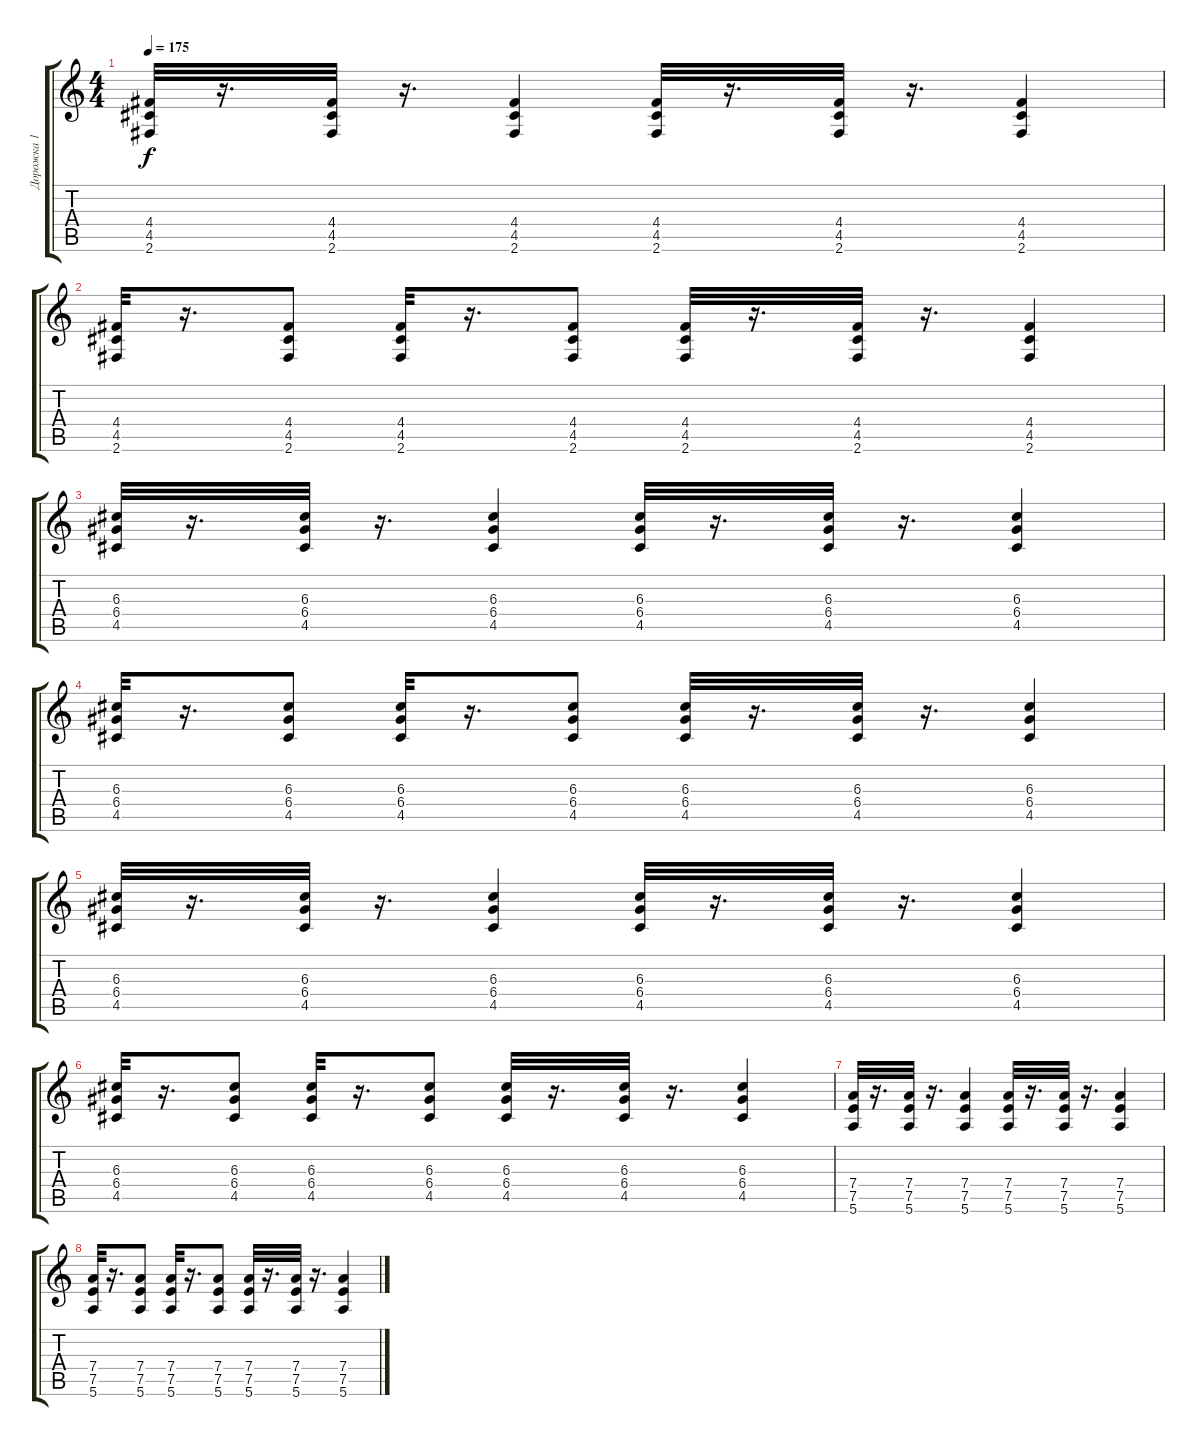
\track ("Дорожка 1" "Дорожка 1") {instrument distortionguitar}
\staff {score tabs}
\tuning (E4 B3 G3 D3 A2 E2) {hide}
\ts (4 4)
\tempo 175
\clef g2
\ks c
(4.4 4.5 2.6).32{dy f} r.16{d} (4.4 4.5 2.6).32 r.16{d} (4.4 4.5 2.6).4 (4.4 4.5 2.6).32 r.16{d} (4.4 4.5 2.6).32 r.16{d} (4.4 4.5 2.6).4 |
(4.4 4.5 2.6).32 r.16{d} (4.4 4.5 2.6).8 (4.4 4.5 2.6).32 r.16{d} (4.4 4.5 2.6).8 (4.4 4.5 2.6).32 r.16{d} (4.4 4.5 2.6).32 r.16{d} (4.4 4.5 2.6).4 |
(6.3 6.4 4.5).32 r.16{d} (6.3 6.4 4.5).32 r.16{d} (6.3 6.4 4.5).4 (6.3 6.4 4.5).32 r.16{d} (6.3 6.4 4.5).32 r.16{d} (6.3 6.4 4.5).4 |
(6.3 6.4 4.5).32 r.16{d} (6.3 6.4 4.5).8 (6.3 6.4 4.5).32 r.16{d} (6.3 6.4 4.5).8 (6.3 6.4 4.5).32 r.16{d} (6.3 6.4 4.5).32 r.16{d} (6.3 6.4 4.5).4 |
(6.3 6.4 4.5).32 r.16{d} (6.3 6.4 4.5).32 r.16{d} (6.3 6.4 4.5).4 (6.3 6.4 4.5).32 r.16{d} (6.3 6.4 4.5).32 r.16{d} (6.3 6.4 4.5).4 |
(6.3 6.4 4.5).32 r.16{d} (6.3 6.4 4.5).8 (6.3 6.4 4.5).32 r.16{d} (6.3 6.4 4.5).8 (6.3 6.4 4.5).32 r.16{d} (6.3 6.4 4.5).32 r.16{d} (6.3 6.4 4.5).4 |
(7.4 7.5 5.6).32 r.16{d} (7.4 7.5 5.6).32 r.16{d} (7.4 7.5 5.6).4 (7.4 7.5 5.6).32 r.16{d} (7.4 7.5 5.6).32 r.16{d} (7.4 7.5 5.6).4 |
(7.4 7.5 5.6).32 r.16{d} (7.4 7.5 5.6).8 (7.4 7.5 5.6).32 r.16{d} (7.4 7.5 5.6).8 (7.4 7.5 5.6).32 r.16{d} (7.4 7.5 5.6).32 r.16{d} (7.4 7.5 5.6).4
